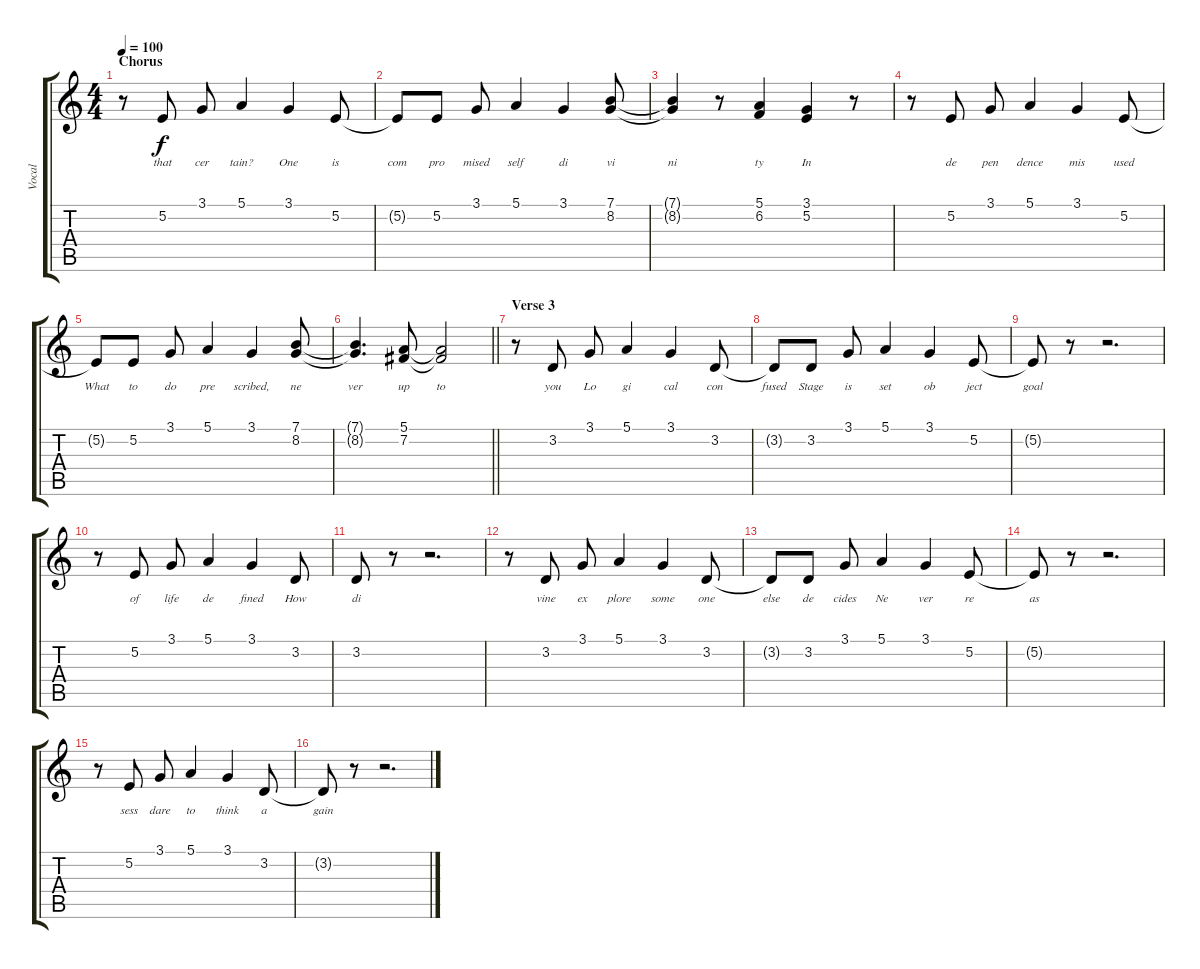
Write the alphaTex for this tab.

\track ("Vocal" "Vocal") {instrument acousticgrandpiano}
\staff {score tabs}
\tuning (E4 B3 G3 D3 A2 E2) {hide}
\ts (4 4)
\section ("" "Chorus")
\tempo 100
\clef g2
\ks c
r.8{dy f} 5.2.8{lyrics (0 "that") lyrics (1 "") lyrics (2 "") lyrics (3 "") lyrics (4 "")} 3.1.8{lyrics (0 "cer") lyrics (1 "") lyrics (2 "") lyrics (3 "") lyrics (4 "")} 5.1.4{lyrics (0 "tain?") lyrics (1 "") lyrics (2 "") lyrics (3 "") lyrics (4 "")} 3.1.4{lyrics (0 "One") lyrics (1 "") lyrics (2 "") lyrics (3 "") lyrics (4 "")} 5.2.8{lyrics (0 "is") lyrics (1 "") lyrics (2 "") lyrics (3 "") lyrics (4 "")} |
5.2{t}.8{lyrics (0 "com") lyrics (1 "") lyrics (2 "") lyrics (3 "") lyrics (4 "")} 5.2.8{lyrics (0 "pro") lyrics (1 "") lyrics (2 "") lyrics (3 "") lyrics (4 "")} 3.1.8{lyrics (0 "mised") lyrics (1 "") lyrics (2 "") lyrics (3 "") lyrics (4 "")} 5.1.4{lyrics (0 "self") lyrics (1 "") lyrics (2 "") lyrics (3 "") lyrics (4 "")} 3.1.4{lyrics (0 "di") lyrics (1 "") lyrics (2 "") lyrics (3 "") lyrics (4 "")} (7.1 8.2).8{lyrics (0 "vi") lyrics (1 "") lyrics (2 "") lyrics (3 "") lyrics (4 "")} |
(7.1{t} 8.2{t}).4{lyrics (0 "ni") lyrics (1 "") lyrics (2 "") lyrics (3 "") lyrics (4 "")} r.8 (5.1 6.2).4{lyrics (0 "ty") lyrics (1 "") lyrics (2 "") lyrics (3 "") lyrics (4 "")} (3.1 5.2).4{lyrics (0 "In") lyrics (1 "") lyrics (2 "") lyrics (3 "") lyrics (4 "")} r.8 |
r.8 5.2.8{lyrics (0 "de") lyrics (1 "") lyrics (2 "") lyrics (3 "") lyrics (4 "")} 3.1.8{lyrics (0 "pen") lyrics (1 "") lyrics (2 "") lyrics (3 "") lyrics (4 "")} 5.1.4{lyrics (0 "dence") lyrics (1 "") lyrics (2 "") lyrics (3 "") lyrics (4 "")} 3.1.4{lyrics (0 "mis") lyrics (1 "") lyrics (2 "") lyrics (3 "") lyrics (4 "")} 5.2.8{lyrics (0 "used") lyrics (1 "") lyrics (2 "") lyrics (3 "") lyrics (4 "")} |
5.2{t}.8{lyrics (0 "What") lyrics (1 "") lyrics (2 "") lyrics (3 "") lyrics (4 "")} 5.2.8{lyrics (0 "to") lyrics (1 "") lyrics (2 "") lyrics (3 "") lyrics (4 "")} 3.1.8{lyrics (0 "do") lyrics (1 "") lyrics (2 "") lyrics (3 "") lyrics (4 "")} 5.1.4{lyrics (0 "pre") lyrics (1 "") lyrics (2 "") lyrics (3 "") lyrics (4 "")} 3.1.4{lyrics (0 "scribed,") lyrics (1 "") lyrics (2 "") lyrics (3 "") lyrics (4 "")} (7.1 8.2).8{lyrics (0 "ne") lyrics (1 "") lyrics (2 "") lyrics (3 "") lyrics (4 "")} |
\barLineRight lightlight
(7.1{t} 8.2{t}).4{d lyrics (0 "ver") lyrics (1 "") lyrics (2 "") lyrics (3 "") lyrics (4 "")} (5.1 7.2).8{lyrics (0 "up") lyrics (1 "") lyrics (2 "") lyrics (3 "") lyrics (4 "")} (5.1{t} 7.2{t}).2{lyrics (0 "to") lyrics (1 "") lyrics (2 "") lyrics (3 "") lyrics (4 "")} |
\section ("" "Verse 3")
r.8 3.2.8{lyrics (0 "you") lyrics (1 "") lyrics (2 "") lyrics (3 "") lyrics (4 "")} 3.1.8{lyrics (0 "Lo") lyrics (1 "") lyrics (2 "") lyrics (3 "") lyrics (4 "")} 5.1.4{lyrics (0 "gi") lyrics (1 "") lyrics (2 "") lyrics (3 "") lyrics (4 "")} 3.1.4{lyrics (0 "cal") lyrics (1 "") lyrics (2 "") lyrics (3 "") lyrics (4 "")} 3.2.8{lyrics (0 "con") lyrics (1 "") lyrics (2 "") lyrics (3 "") lyrics (4 "")} |
3.2{t}.8{lyrics (0 "fused") lyrics (1 "") lyrics (2 "") lyrics (3 "") lyrics (4 "")} 3.2.8{lyrics (0 "Stage") lyrics (1 "") lyrics (2 "") lyrics (3 "") lyrics (4 "")} 3.1.8{lyrics (0 "is") lyrics (1 "") lyrics (2 "") lyrics (3 "") lyrics (4 "")} 5.1.4{lyrics (0 "set") lyrics (1 "") lyrics (2 "") lyrics (3 "") lyrics (4 "")} 3.1.4{lyrics (0 "ob") lyrics (1 "") lyrics (2 "") lyrics (3 "") lyrics (4 "")} 5.2.8{lyrics (0 "ject") lyrics (1 "") lyrics (2 "") lyrics (3 "") lyrics (4 "")} |
5.2{t}.8{lyrics (0 "goal") lyrics (1 "") lyrics (2 "") lyrics (3 "") lyrics (4 "")} r.8 r.2{d} |
r.8 5.2.8{lyrics (0 "of") lyrics (1 "") lyrics (2 "") lyrics (3 "") lyrics (4 "")} 3.1.8{lyrics (0 "life") lyrics (1 "") lyrics (2 "") lyrics (3 "") lyrics (4 "")} 5.1.4{lyrics (0 "de") lyrics (1 "") lyrics (2 "") lyrics (3 "") lyrics (4 "")} 3.1.4{lyrics (0 "fined") lyrics (1 "") lyrics (2 "") lyrics (3 "") lyrics (4 "")} 3.2.8{lyrics (0 "How") lyrics (1 "") lyrics (2 "") lyrics (3 "") lyrics (4 "")} |
3.2.8{lyrics (0 "di") lyrics (1 "") lyrics (2 "") lyrics (3 "") lyrics (4 "")} r.8 r.2{d} |
r.8 3.2.8{lyrics (0 "vine") lyrics (1 "") lyrics (2 "") lyrics (3 "") lyrics (4 "")} 3.1.8{lyrics (0 "ex") lyrics (1 "") lyrics (2 "") lyrics (3 "") lyrics (4 "")} 5.1.4{lyrics (0 "plore") lyrics (1 "") lyrics (2 "") lyrics (3 "") lyrics (4 "")} 3.1.4{lyrics (0 "some") lyrics (1 "") lyrics (2 "") lyrics (3 "") lyrics (4 "")} 3.2.8{lyrics (0 "one") lyrics (1 "") lyrics (2 "") lyrics (3 "") lyrics (4 "")} |
3.2{t}.8{lyrics (0 "else") lyrics (1 "") lyrics (2 "") lyrics (3 "") lyrics (4 "")} 3.2.8{lyrics (0 "de") lyrics (1 "") lyrics (2 "") lyrics (3 "") lyrics (4 "")} 3.1.8{lyrics (0 "cides") lyrics (1 "") lyrics (2 "") lyrics (3 "") lyrics (4 "")} 5.1.4{lyrics (0 "Ne") lyrics (1 "") lyrics (2 "") lyrics (3 "") lyrics (4 "")} 3.1.4{lyrics (0 "ver") lyrics (1 "") lyrics (2 "") lyrics (3 "") lyrics (4 "")} 5.2.8{lyrics (0 "re") lyrics (1 "") lyrics (2 "") lyrics (3 "") lyrics (4 "")} |
5.2{t}.8{lyrics (0 "as") lyrics (1 "") lyrics (2 "") lyrics (3 "") lyrics (4 "")} r.8 r.2{d} |
r.8 5.2.8{lyrics (0 "sess") lyrics (1 "") lyrics (2 "") lyrics (3 "") lyrics (4 "")} 3.1.8{lyrics (0 "dare") lyrics (1 "") lyrics (2 "") lyrics (3 "") lyrics (4 "")} 5.1.4{lyrics (0 "to") lyrics (1 "") lyrics (2 "") lyrics (3 "") lyrics (4 "")} 3.1.4{lyrics (0 "think") lyrics (1 "") lyrics (2 "") lyrics (3 "") lyrics (4 "")} 3.2.8{lyrics (0 "a") lyrics (1 "") lyrics (2 "") lyrics (3 "") lyrics (4 "")} |
3.2{t}.8{lyrics (0 "gain") lyrics (1 "") lyrics (2 "") lyrics (3 "") lyrics (4 "")} r.8 r.2{d}
